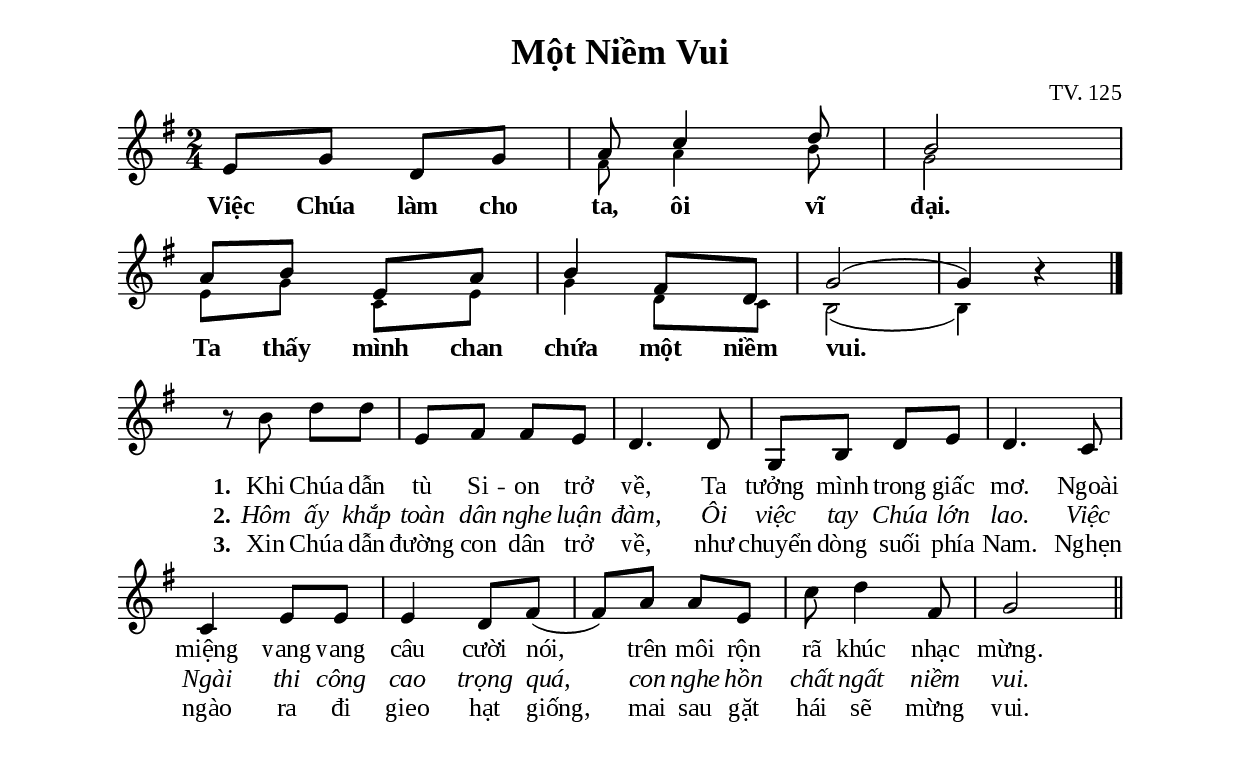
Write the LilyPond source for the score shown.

% Cài đặt chung
\version "2.20.0"
\include "english.ly"

\header {
  title = "Một Niềm Vui"
  composer = "TV. 125"
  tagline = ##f
}

global = {
  \key g \major
  \time 2/4
}

smallNote = #(define-music-function
  (parser location note)
  (ly:music?)
  #{
    \tweak font-size #-3
    #note
  #}
)

inNghieng = { \override LyricText.font-shape = #'italic }

\paper {
  #(set-paper-size "a4")
  top-margin = 20\mm
  bottom-margin = 15\mm
  left-margin = 20\mm
  right-margin = 20\mm
  indent = #0
  #(define fonts
	 (make-pango-font-tree "Liberation Serif"
	 		       "Liberation Serif"
			       "Liberation Serif"
			       (/ 20 20)))
}

% Nhạc điệp khúc
nhacDiepKhucSop = \relative c' {
  \override Lyrics.LyricSpace.minimum-distance = #4.0
  \override Score.BarNumber.break-visibility = ##(#f #f #f)
  e8 g d g |
  a c4 d8 |
  b2 |
  a8 b e, a |
  b4 fs8 d |
  g2 ( |
  g4) r \bar "|."
}

nhacDiepKhucBass = \relative c' {
  \override Lyrics.LyricSpace.minimum-distance = #4.0
  \override Score.BarNumber.break-visibility = ##(#f #f #f)
  \override NoteHead.font-size = #-2
  \skip 2
  fs8 a4 b8 |
  g2 |
  e8 g c, e |
  g4 d8 c |
  b2 ( |
  b4) r
}

% Nhạc phiên khúc
nhacPhienKhuc = \relative c' {
  \override Score.BarNumber.break-visibility = ##(#f #f #f)
  r8 b' d d |
  e, fs fs e |
  d4. d8 |
  g, b d e |
  d4. c8 |
  c4 e8 e |
  e4 d8 fs ( |
  fs) a a e |
  c' d4 fs,8 |
  g2 \bar "||"
}

% Lời điệp khúc
loiDiepKhuc = \lyricmode {
  \override Lyrics.LyricText.font-series = #'bold
  Việc Chúa làm cho ta, ôi vĩ đại.
  Ta thấy mình chan chứa một niềm vui.
}

% Lời phiên khúc
loiPhienKhucMot = \lyricmode {
  \set stanza = #"1."
  Khi Chúa dẫn tù Si -- on trở về,
  Ta tưởng mình trong giấc mơ.
  Ngoài miệng vang vang câu cười nói,
  trên môi rộn rã khúc nhạc mừng.
}

loiPhienKhucHai = \lyricmode {
  \set stanza = #"2."
  Hôm ấy khắp toàn dân nghe luận đàm,
  Ôi việc tay Chúa lớn lao.
  Việc Ngài thi công cao trọng quá,
  con nghe hồn chất ngất niềm vui.
}

loiPhienKhucBa = \lyricmode {
  \set stanza = #"3."
  Xin Chúa dẫn đường con dân trở về,
  như chuyển dòng suối phía Nam.
  Nghẹn ngào ra đi gieo hạt giống,
  mai sau gặt hái sẽ mừng vui.
}

% Dàn trang
\score {
  \new ChoirStaff <<
    \new Staff = chorus \with {
        \consists "Merge_rests_engraver"
      }
      <<
      \new Voice = "sopranos" {
        \voiceOne \global \stemUp \nhacDiepKhucSop
      }
      \new Voice = "basses" {
        \voiceTwo \global \stemDown \nhacDiepKhucBass
      }
    >>
    \new Lyrics = basses
    \context Lyrics = basses \lyricsto sopranos \loiDiepKhuc
  >>
}

\score {
  \new ChoirStaff <<
    \new Staff = verses <<
      \override Staff.TimeSignature.transparent = ##t
      \new Voice = "verse" {
        \global \stemNeutral \nhacPhienKhuc
      }
    >>
    \new Lyrics \lyricsto verse \loiPhienKhucMot
    \new Lyrics \with \inNghieng \lyricsto verse \loiPhienKhucHai
    \new Lyrics \lyricsto verse \loiPhienKhucBa
  >>
}
